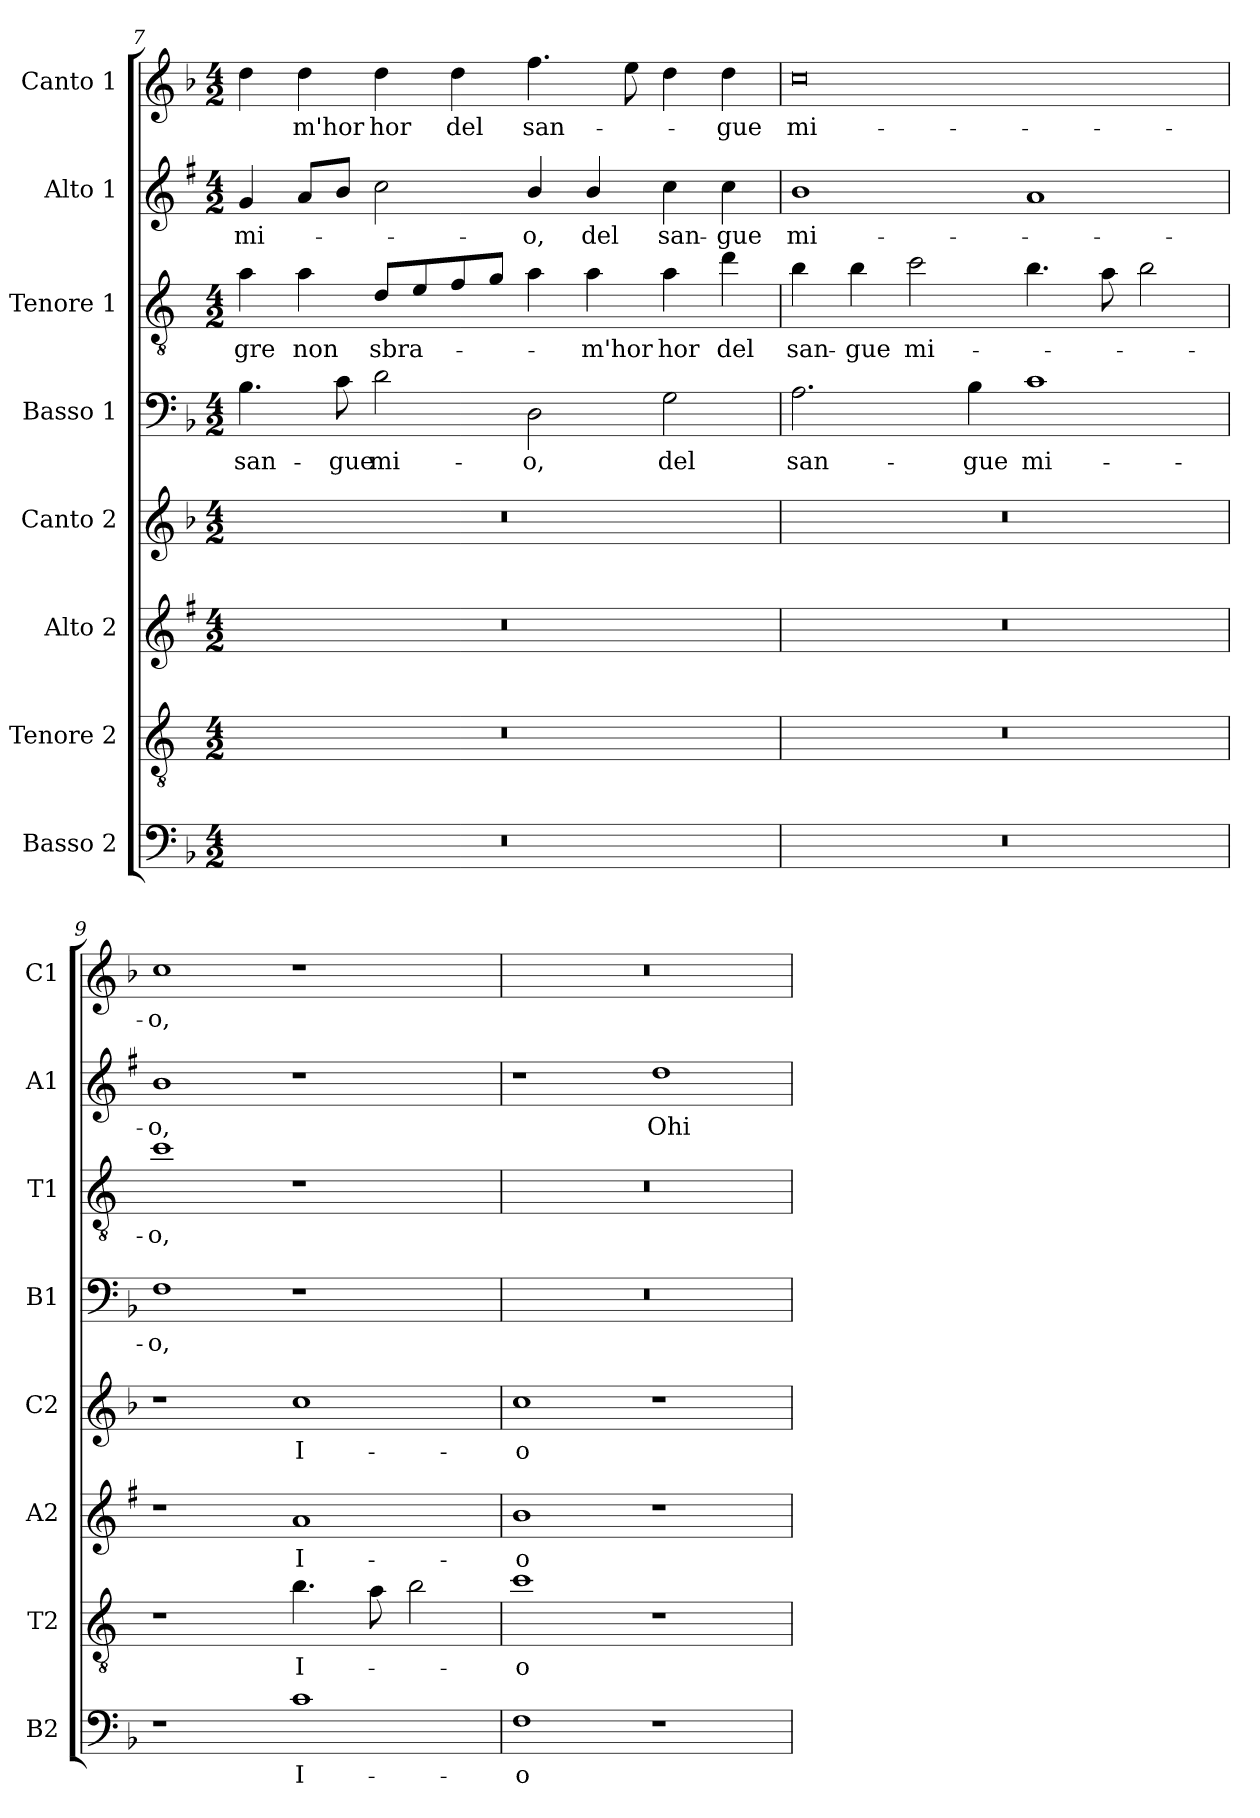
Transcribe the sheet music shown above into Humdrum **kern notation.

**kern	**text	**kern	**text	**kern	**text	**kern	**text	**kern	**text	**kern	**text	**kern	**text	**kern	**text
*part8	*part8	*part7	*part7	*part6	*part6	*part5	*part5	*part4	*part4	*part3	*part3	*part2	*part2	*part1	*part1
*staff8	*staff8	*staff7	*staff7	*staff6	*staff6	*staff5	*staff5	*staff4	*staff4	*staff3	*staff3	*staff2	*staff2	*staff1	*staff1
*I"Basso 2	*	*I"Tenore 2	*	*I"Alto 2	*	*I"Canto 2	*	*I"Basso 1	*	*I"Tenore 1	*	*I"Alto 1	*	*I"Canto 1	*
*I'B2	*	*I'T2	*	*I'A2	*	*I'C2	*	*I'B1	*	*I'T1	*	*I'A1	*	*I'C1	*
!!LO:PB:g=z
*clefF4	*	*clefGv2	*	*clefG2	*	*clefG2	*	*clefF4	*	*clefGv2	*	*clefG2	*	*clefG2	*
*	*	*ITrd4c7	*	*ITrd1c2	*	*	*	*	*	*ITrd4c7	*	*ITrd1c2	*	*	*
*k[b-]	*	*k[b-]	*	*k[b-]	*	*k[b-]	*	*k[b-]	*	*k[b-]	*	*k[b-]	*	*k[b-]	*
*F:	*	*F:	*	*F:	*	*F:	*	*F:	*	*F:	*	*F:	*	*F:	*
*M4/2	*	*M4/2	*	*M4/2	*	*M4/2	*	*M4/2	*	*M4/2	*	*M4/2	*	*M4/2	*
=7	=7	=7	=7	=7	=7	=7	=7	=7	=7	=7	=7	=7	=7	=7	=7
!	!	!	!	!	!	!	!	!	!LO:LY:b	!	!LO:LY:b	!	!LO:LY:b	!	!
0r	.	0r	.	0r	.	0r	.	4.B-\	san-	4d\	-gre	4f/	mi-	4dd\	.
!	!	!	!	!	!	!	!	!	!	!	!LO:LY:b	!	!	!	!LO:LY:b
.	.	.	.	.	.	.	.	.	.	4d\	non	8g/L	.	4dd\	-m'hor
!	!	!	!	!	!	!	!	!	!LO:LY:b	!	!	!	!	!	!
.	.	.	.	.	.	.	.	8c\	-gue	.	.	8a/J	.	.	.
!	!	!	!	!	!	!	!	!	!LO:LY:b	!	!LO:LY:b	!	!	!	!LO:LY:b
.	.	.	.	.	.	.	.	2d\	mi-	8G/L	sbra-	2b-\	.	4dd\	hor
.	.	.	.	.	.	.	.	.	.	8A/	.	.	.	.	.
!	!	!	!	!	!	!	!	!	!	!	!	!	!	!	!LO:LY:b
.	.	.	.	.	.	.	.	.	.	8B-/	.	.	.	4dd\	del
.	.	.	.	.	.	.	.	.	.	8c/J	.	.	.	.	.
!	!	!	!	!	!	!	!	!	!LO:LY:b	!	!	!	!LO:LY:b	!	!LO:LY:b
.	.	.	.	.	.	.	.	2D\	-o,	4d\	.	4a/	-o,	4.ff\	san-
!	!	!	!	!	!	!	!	!	!	!	!LO:LY:b	!	!LO:LY:b	!	!
.	.	.	.	.	.	.	.	.	.	4d\	-m'hor	4a/	del	.	.
.	.	.	.	.	.	.	.	.	.	.	.	.	.	8ee\	.
!	!	!	!	!	!	!	!	!	!LO:LY:b	!	!LO:LY:b	!	!LO:LY:b	!	!
.	.	.	.	.	.	.	.	2G\	del	4d\	hor	4b-\	san-	4dd\	.
!	!	!	!	!	!	!	!	!	!	!	!LO:LY:b	!	!LO:LY:b	!	!LO:LY:b
.	.	.	.	.	.	.	.	.	.	4g\	del	4b-\	-gue	4dd\	-gue
=8	=8	=8	=8	=8	=8	=8	=8	=8	=8	=8	=8	=8	=8	=8	=8
!	!	!	!	!	!	!	!	!	!LO:LY:b	!	!LO:LY:b	!	!LO:LY:b	!	!LO:LY:b
0r	.	0r	.	0r	.	0r	.	2.A\	san-	4e\	san-	1a	mi-	0cc	mi-
!	!	!	!	!	!	!	!	!	!	!	!LO:LY:b	!	!	!	!
.	.	.	.	.	.	.	.	.	.	4e\	-gue	.	.	.	.
!	!	!	!	!	!	!	!	!	!	!	!LO:LY:b	!	!	!	!
.	.	.	.	.	.	.	.	.	.	2f\	mi-	.	.	.	.
!	!	!	!	!	!	!	!	!	!LO:LY:b	!	!	!	!	!	!
.	.	.	.	.	.	.	.	4B-\	-gue	.	.	.	.	.	.
!	!	!	!	!	!	!	!	!	!LO:LY:b	!	!	!	!	!	!
.	.	.	.	.	.	.	.	1c	mi-	4.e\	.	1g	.	.	.
.	.	.	.	.	.	.	.	.	.	8d\	.	.	.	.	.
.	.	.	.	.	.	.	.	.	.	2e\	.	.	.	.	.
=9	=9	=9	=9	=9	=9	=9	=9	=9	=9	=9	=9	=9	=9	=9	=9
!	!	!	!	!	!	!	!	!	!LO:LY:b	!	!LO:LY:b	!	!LO:LY:b	!	!LO:LY:b
1r	.	1r	.	1r	.	1r	.	1F	-o,	1f	-o,	1a	-o,	1cc	-o,
!	!LO:LY:b	!	!LO:LY:b	!	!LO:LY:b	!	!LO:LY:b	!	!	!	!	!	!	!	!
1c	I-	4.e\	I-	1g	I-	1cc	I-	1r	.	1r	.	1r	.	1r	.
.	.	8d\	.	.	.	.	.	.	.	.	.	.	.	.	.
.	.	2e\	.	.	.	.	.	.	.	.	.	.	.	.	.
=10	=10	=10	=10	=10	=10	=10	=10	=10	=10	=10	=10	=10	=10	=10	=10
!	!LO:LY:b	!	!LO:LY:b	!	!LO:LY:b	!	!LO:LY:b	!	!	!	!	!	!	!	!
1F	-o	1f	-o	1a	-o	1cc	-o	0r	.	0r	.	1r	.	0r	.
!	!	!	!	!	!	!	!	!	!	!	!	!	!LO:LY:b	!	!
1r	.	1r	.	1r	.	1r	.	.	.	.	.	1cc	Ohi-	.	.
=	=	=	=	=	=	=	=	=	=	=	=	=	=	=	=
*-	*-	*-	*-	*-	*-	*-	*-	*-	*-	*-	*-	*-	*-	*-	*-
